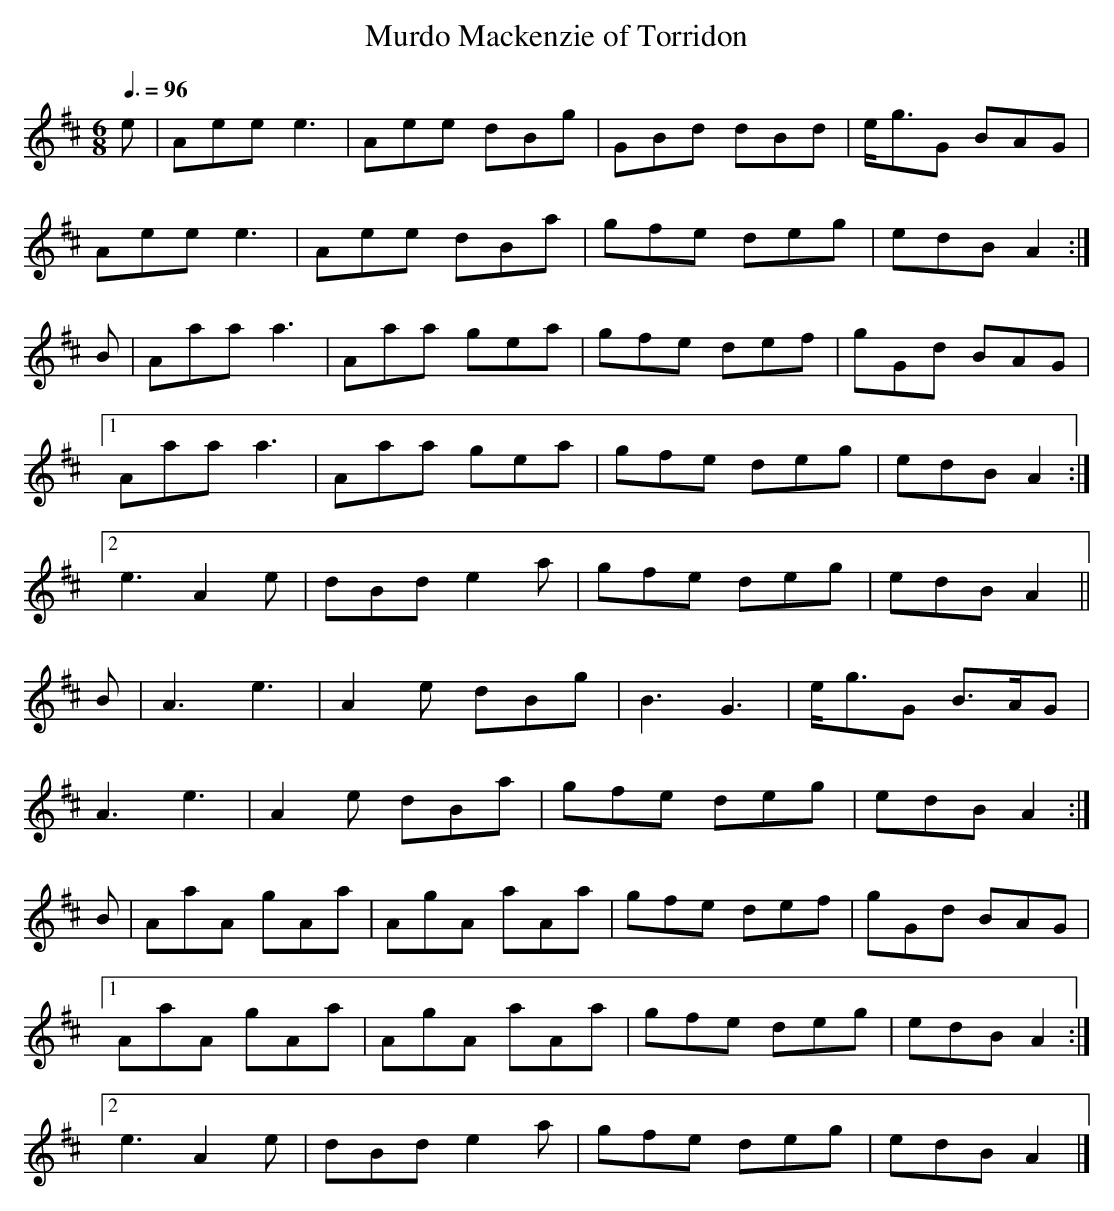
X:1
T:Murdo Mackenzie of Torridon
M:6/8
L:1/8
Q:3/8=96
K:AMix
e|Aee e3 |Aee dBg|GBd dBd|e<gG BAG |
Aee e3 |Aee dBa|gfe deg|edB  A2 :|
B|Aaa a3 |Aaa gea|gfe def|gGd  BAG |
[1 Aaa a3 |Aaa gea|gfe deg|edB  A2 :|
[2 e3  A2e|dBd e2a|gfe deg|edB  A2 ||
B|A3  e3 |A2e dBg|B3  G3 |e<gG B>AG|
A3  e3 |A2e dBa|gfe deg|edB  A2 :|
B|AaA gAa|AgA aAa|gfe def|gGd  BAG |
[1 AaA gAa|AgA aAa|gfe deg|edB  A2 :|
[2 e3  A2e|dBd e2a|gfe deg|edB  A2 |]
